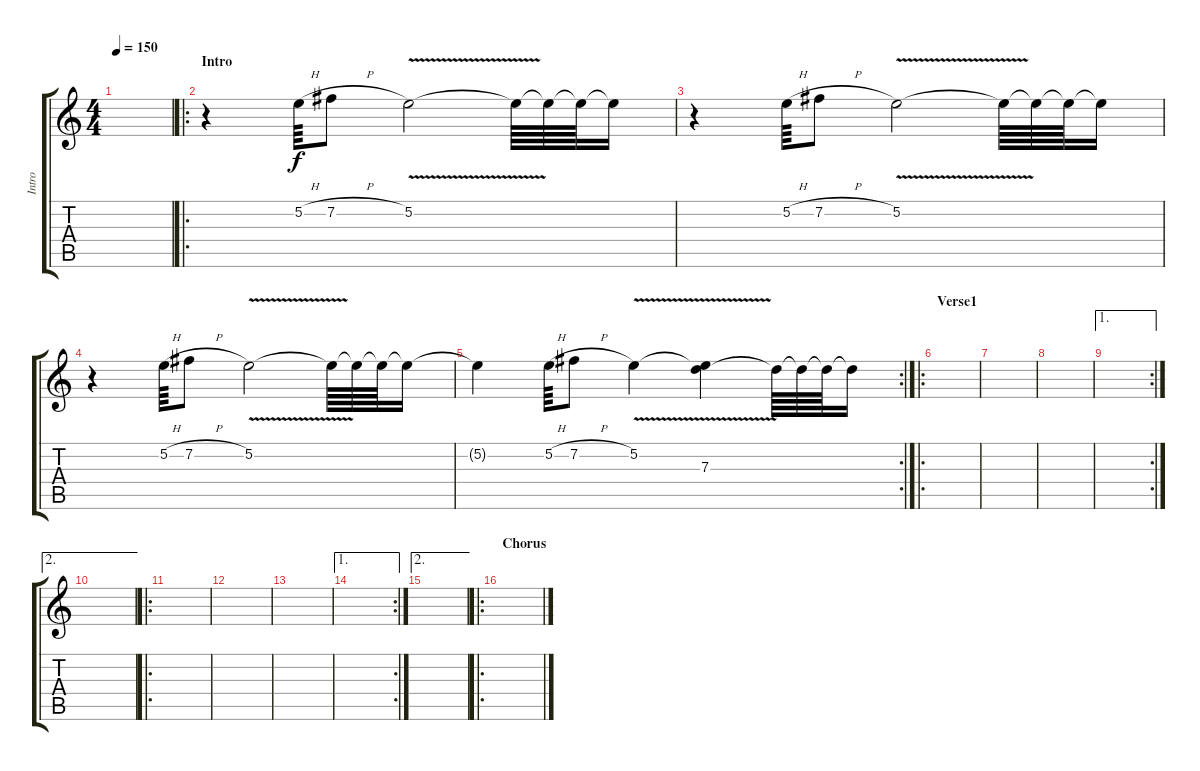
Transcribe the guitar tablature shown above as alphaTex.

\track ("Intro" "Intro") {instrument acousticguitarsteel}
\staff {score tabs}
\tuning (E4 B3 G3 D3 A2 E2) {hide}
\ts (4 4)
\tempo 150
\clef g2
\ks c
|
\ro
\section ("" "Intro")
r.4 5.2{h}.64 7.2{h}.8 5.2{v}.2 5.2{t}.64 5.2{t}.64 5.2{t}.64 5.2{t}.16 |
r.4 5.2{h}.64 7.2{h}.8 5.2{v}.2 5.2{t}.64 5.2{t}.64 5.2{t}.64 5.2{t}.16 |
r.4 5.2{h}.64 7.2{h}.8 5.2{v}.2 5.2{t}.64 5.2{t}.64 5.2{t}.64 5.2{t}.16 |
\rc 2
5.2{t}.4 5.2{h}.64 7.2{h}.8 5.2{v}.4 (5.2{t} 7.3).4 7.3{t}.64 7.3{t}.64 7.3{t}.64 7.3{t}.16 |
\ro
\section ("" "Verse1")
|
|
|
\ae 1
\rc 2
|
\ae 2
|
\ro
|
|
|
\ae 1
\rc 2
|
\ae 2
|
\ro
\section ("" "Chorus")
